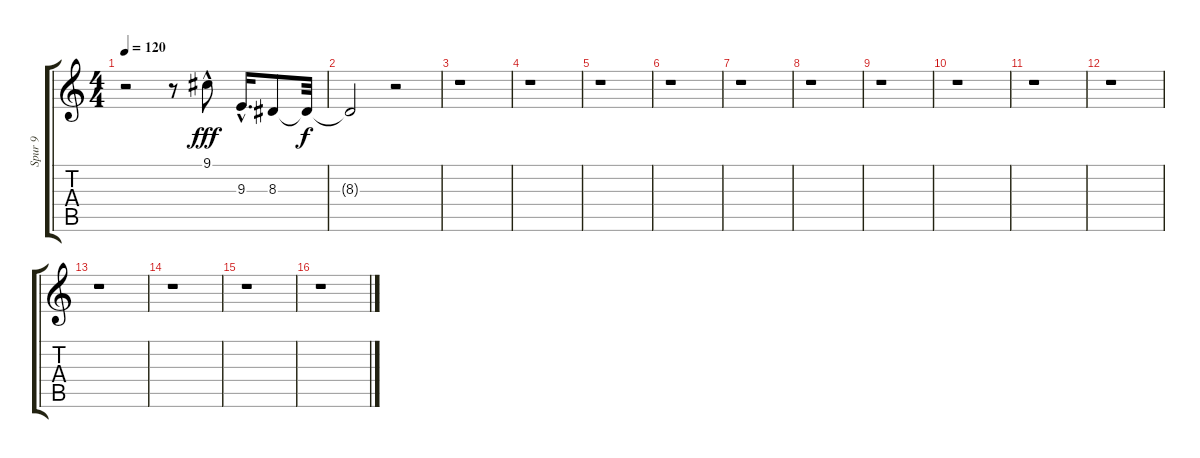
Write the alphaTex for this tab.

\track ("Spur 9" "Spur 9") {instrument synthdrum}
\staff {score tabs}
\tuning (E4 B3 G3 D3 A2 E2) {hide}
\ts (4 4)
\tempo 120
\clef g2
\ks c
r.2{dy fff} r.8 9.1{hac}.8 9.3{hac}.16{d} 8.3.8 8.3{t}.32{dy f} |
8.3{t}.2 r.2 |
r.1 |
r.1 |
r.1 |
r.1 |
r.1 |
r.1 |
r.1 |
r.1 |
r.1 |
r.1 |
r.1 |
r.1 |
r.1 |
r.1
